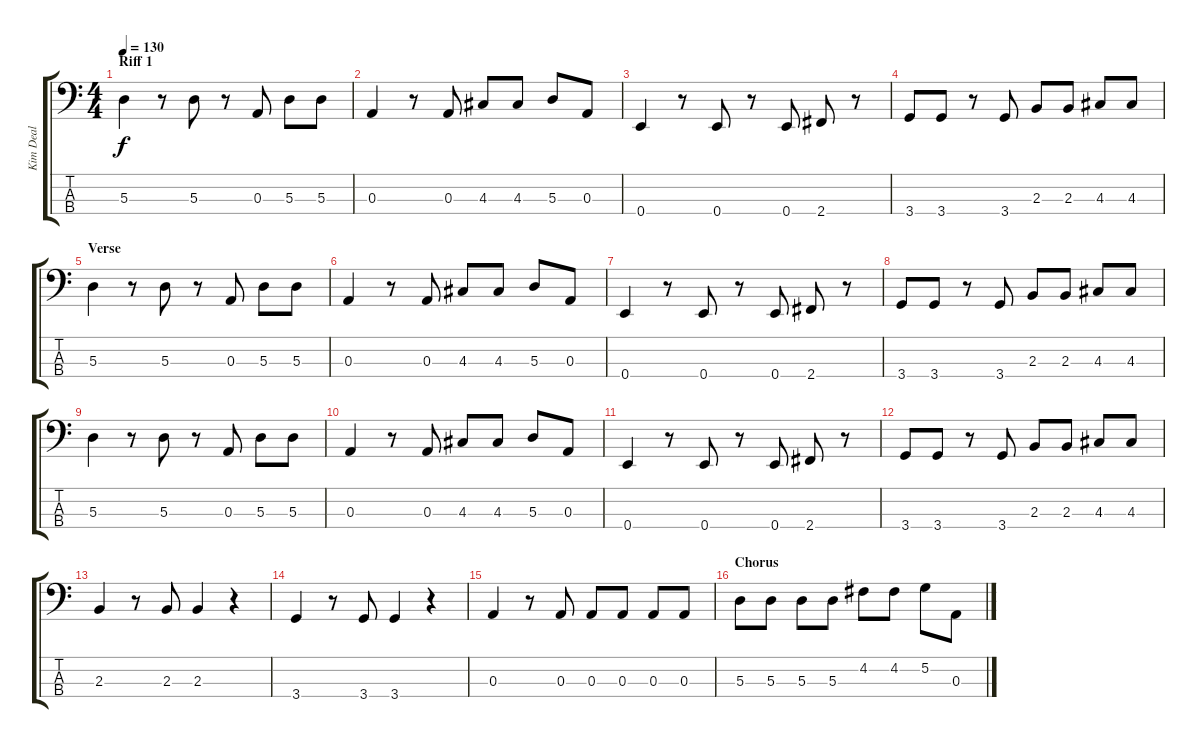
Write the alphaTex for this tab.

\track ("Kim Deal" "Kim Deal") {instrument electricbasspick}
\staff {score tabs}
\tuning (G2 D2 A1 E1) {hide}
\ts (4 4)
\section ("" "Riff 1")
\tempo 130
\clef f4
\ks c
5.3.4{dy f} r.8 5.3.8 r.8 0.3.8 5.3.8 5.3.8 |
0.3.4 r.8 0.3.8 4.3.8 4.3.8 5.3.8 0.3.8 |
0.4.4 r.8 0.4.8 r.8 0.4.8 2.4.8 r.8 |
3.4.8 3.4.8 r.8 3.4.8 2.3.8 2.3.8 4.3.8 4.3.8 |
\section ("" "Verse")
5.3.4 r.8 5.3.8 r.8 0.3.8 5.3.8 5.3.8 |
0.3.4 r.8 0.3.8 4.3.8 4.3.8 5.3.8 0.3.8 |
0.4.4 r.8 0.4.8 r.8 0.4.8 2.4.8 r.8 |
3.4.8 3.4.8 r.8 3.4.8 2.3.8 2.3.8 4.3.8 4.3.8 |
5.3.4 r.8 5.3.8 r.8 0.3.8 5.3.8 5.3.8 |
0.3.4 r.8 0.3.8 4.3.8 4.3.8 5.3.8 0.3.8 |
0.4.4 r.8 0.4.8 r.8 0.4.8 2.4.8 r.8 |
3.4.8 3.4.8 r.8 3.4.8 2.3.8 2.3.8 4.3.8 4.3.8 |
\section ("" "")
2.3.4 r.8 2.3.8 2.3.4 r.4 |
3.4.4 r.8 3.4.8 3.4.4 r.4 |
0.3.4 r.8 0.3.8 0.3.8 0.3.8 0.3.8 0.3.8 |
\section ("" "Chorus")
5.3.8 5.3.8 5.3.8 5.3.8 4.2.8 4.2.8 5.2.8 0.3.8
